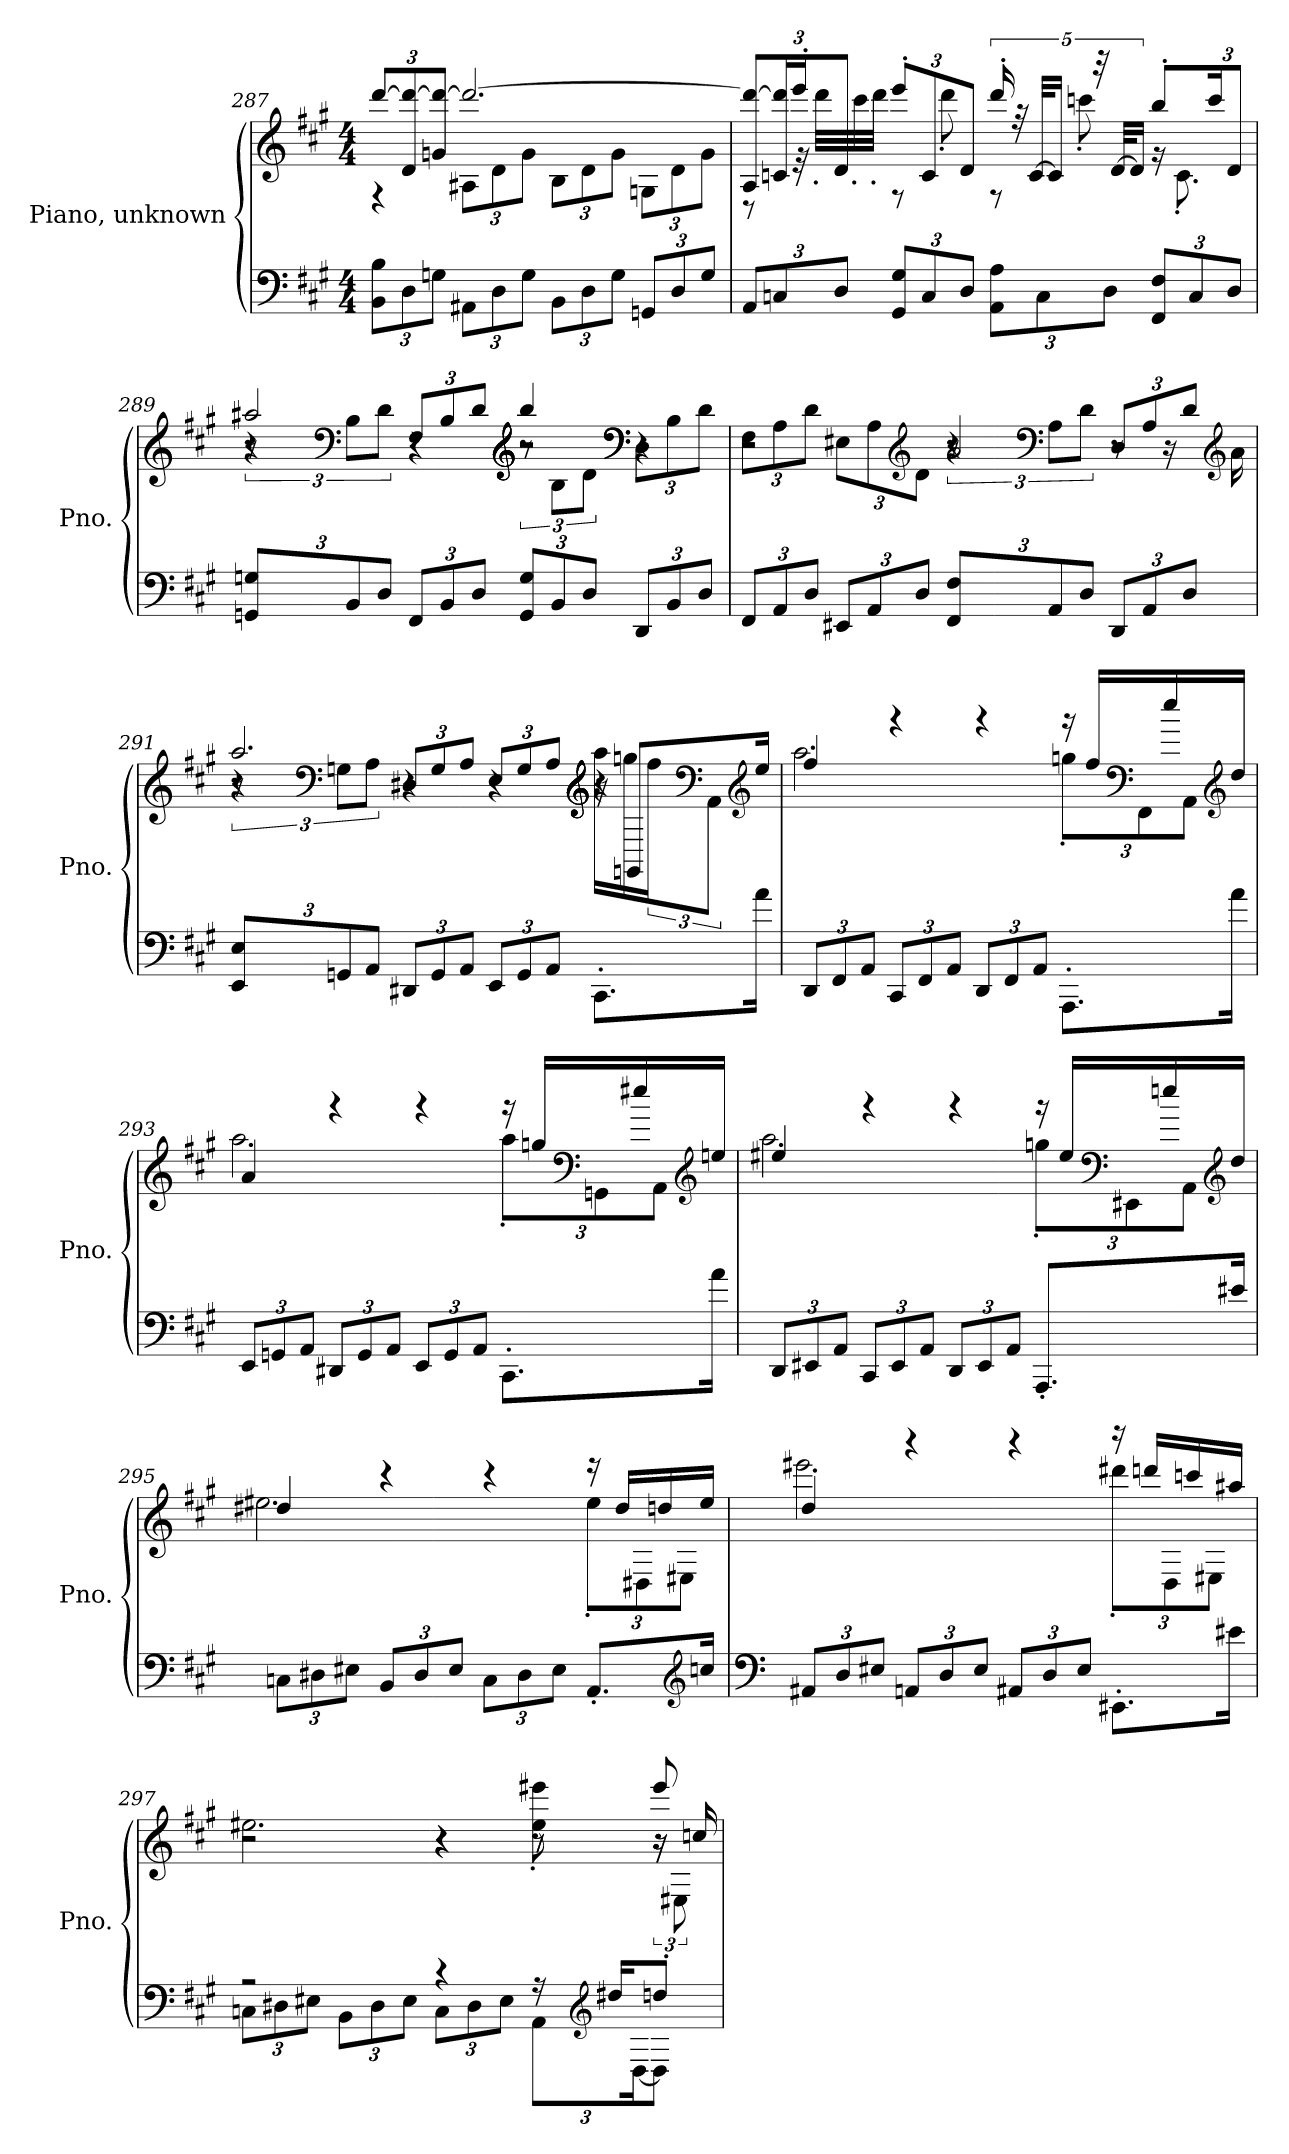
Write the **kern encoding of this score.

**kern	**kern
*part1	*part1
*staff2	*staff1
*I"Piano, unknown	*
*I'Pno.	*
*clefF4	*clefG2
*k[f#c#g#]	*k[f#c#g#]
*M4/4	*M4/4
*Xbrackettup	*Xbrackettup
=287	=287
*	*^
12BB\ 12B\L	[12ddd/L	4r
12D\	12d/ 12ddd/_	.
12Gn\J	12gn/ 12ddd/_J	.
12AA#X\L	2.ddd/_	12A#X\L
12D\	.	12d\
12G\J	.	12g\J
12BB\L	.	12B\L
12D\	.	12d\
12G\J	.	12g\J
12GGn/L	.	12Gn\L
12D/	.	12d\
12G/J	.	12g\J
!!LO:LB:g=z	!!
=288	=288	=288
12AA/L	12A/ 12ddd/_L	8r
12Cn/	24cn/ 24ddd/]L	.
.	24eee'/J	32r
.	.	32ddd'\LLL
12D/J	12d/J	.
.	.	32ccc#'\
.	.	32ddd'\JJJ
12GG#/ 12G#/L	12eee'/L	8r
12C/	12c/	.
.	.	8ddd'\
12D/J	12d/J	.
*	*brackettup	*
12AA\ 12A\L	20ddd'/	8r
.	40r	.
.	[40c/KLL	.
12C\	.	.
.	20c/JJ]	.
.	.	8cccn'\
.	40r	.
12D\J	.	.
.	[40d/KLL	.
.	20d/JJ]	.
12FF#/ 12F#/L	8bb'/L	16r
.	.	8.c'\
12C/	.	.
*	*Xbrackettup	*
.	24ccc/K	.
12D/J	12d/J	.
!!LO:LB:g=z
=289	=289	=289
*	*	*brackettup
*	*	*^
12GGn/ 12Gn/L	2aa#X/	12r	4r
*	*clefF4	*	*
12BB/	.	12B\L	.
12D/J	.	12d\J	.
*	*	*	*Xbrackettup
12FF#/L	.	4r	12F#/L
12BB/	.	.	12B/
12D/J	.	.	12d/J
*	*clefG2	*	*
*	*	*brackettup	*
12GG/ 12G/L	4bb/	12r	2r
12BB/	.	12B\L	.
12D/J	.	12d\J	.
*	*clefF4	*	*
*	*	*Xbrackettup	*
12DD/L	4r	12D\L	.
12BB/	.	12B\	.
12D/J	.	12d\J	.
=290	=290	=290	=290
12FF#/L	2r	12F#\L	2r
12AA/	.	12A\	.
12D/J	.	12d\J	.
12EE#X/L	.	12E#X\L	.
12AA/	.	12A\	.
*	*clefG2	*	*
12D/J	.	12d\J	.
*	*	*brackettup	*
12FF#/ 12F#/L	2a/	12r	4r
*	*clefF4	*	*
12AA/	.	12A\L	.
12D/J	.	12d\J	.
*	*	*	*Xbrackettup
12DD/L	.	8r	12D/L
12AA/	.	.	12A/
.	.	16r	.
12D/J	.	.	12d/J
*	*clefG2	*	*
.	.	16a\	.
!!LO:PB:g=z	!!	!!
=291	=291	=291	=291
*	*	*brackettup	*
12EE/ 12E/L	2.aa/	12r	4r
*	*clefF4	*	*
12GGn/	.	12Gn\L	.
12AA/J	.	12A\J	.
*	*	*	*Xbrackettup
12DD#X/L	.	4r	12D#X/L
12GG/	.	.	12G/
12AA/J	.	.	12A/J
12EE/L	.	4r	12E/L
12GG/	.	.	12G/
12AA/J	.	.	12A/J
*	*clefG2	*	*
8.CC#'\L	4r	16aa\LL	16r
.	.	16ggn\	8GGn/L
.	.	24ff#\J	.
*	*clefF4	*	*
.	.	12AA\J	.
*	*clefG2	*	*
16a\Jk	.	.	16ee/Jk
*	*	*v	*v
=292	=292	=292
12DD/L	4ff#/	2.aa\
12FF#/	.	.
12AA/J	.	.
12CC#/L	4r	.
12FF#/	.	.
12AA/J	.	.
12DD/L	4r	.
12FF#/	.	.
12AA/J	.	.
8.AAA'\L	16r	12ggn'\L
.	16ff#/LL	.
*	*clefF4	*
.	.	12FF#\
.	16ee/	.
.	.	12AA\J
*	*clefG2	*
16a\Jk	16dd/JJ	.
!!LO:LB:g=z	!!
=293	=293	=293
12EE/L	4a/	2.aa\
12GGn/	.	.
12AA/J	.	.
12DD#X/L	4r	.
12GG/	.	.
12AA/J	.	.
12EE/L	4r	.
12GG/	.	.
12AA/J	.	.
8.CC#'\L	16r	12aa'\L
.	16ggn/LL	.
*	*clefF4	*
.	.	12GGn\
.	16ee#X/	.
.	.	12AA\J
*	*clefG2	*
16a\Jk	16een/JJ	.
=294	=294	=294
12DD/L	4ee#X/	2.aa\
12EE#X/	.	.
12AA/J	.	.
12CC#/L	4r	.
12EE#/	.	.
12AA/J	.	.
12DD/L	4r	.
12EE#/	.	.
12AA/J	.	.
8.AAA'/L	16r	12ggn'\L
.	16ee#/LL	.
*	*clefF4	*
.	.	12EE#X\
.	16een/	.
.	.	12AA\J
*	*clefG2	*
16e#X/Jk	16dd/JJ	.
!!LO:LB:g=z	!!
=295	=295	=295
12Cn\L	4dd#X/	2.ee#X\
12D#X\	.	.
12E#X\J	.	.
12BB/L	4r	.
12D#/	.	.
12E#/J	.	.
12C\L	4r	.
12D#\	.	.
12E#\J	.	.
8.AA'/L	16r	12ee#'\L
.	16dd#/LL	.
.	.	12D#X\
.	16ddn/	.
.	.	12E#X\J
*clefG2	*	*
16ccn/Jk	16ee#/JJ	.
!!LO:LB:g=z	!!
=296	=296	=296
*clefF4	*	*
12AA#X/L	4dd/	2.eee#X\
12D/	.	.
12E#X/J	.	.
12AAn/L	4r	.
12D/	.	.
12E#/J	.	.
12AA#X/L	4r	.
12D/	.	.
12E#/J	.	.
8.EE#X'\L	16r	12ddd#X'\L
.	16dddn/LL	.
.	.	12D\
.	16cccn/	.
.	.	12E#X\J
16e#X\Jk	16aa#X/JJ	.
!!LO:LB:g=z
=297	=297	=297
*^	*	*^
2r	12Cn\L	2r	2.ee#X\	2r
.	12D#X\	.	.	.
.	12E#X\J	.	.	.
.	12BB\L	.	.	.
.	12D#\	.	.	.
.	12E#\J	.	.	.
4r	12C\L	4r	.	4r
.	12D#\	.	.	.
.	12E#\J	.	.	.
16r	12AA\L	8r	8ee#\' 8eee#X\'	8r
*clefG2	*	*	*	*
16dd#X/KL	.	.	.	.
.	[24D#\K	.	.	.
*	*	*	*brackettup	*
8ddn'/J	8D#\J]	8eee#/	24r	16r
.	.	.	12E#X\	.
.	.	.	.	16ccn/
*v	*v	*	*	*
*	*v	*v	*v
=	=
*-	*-
